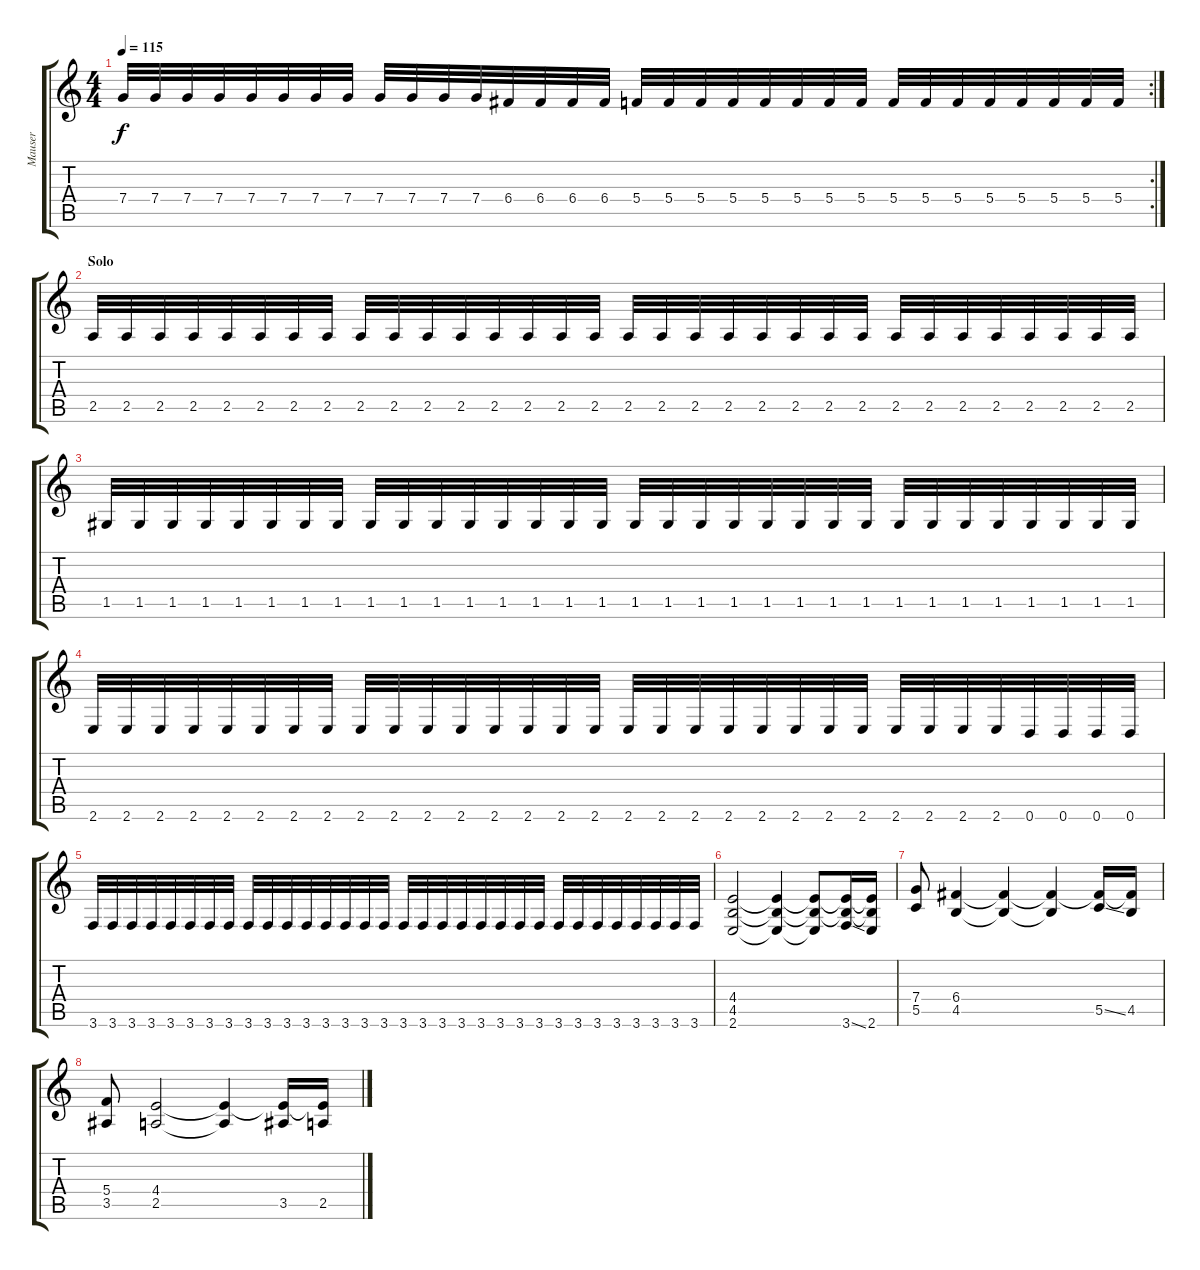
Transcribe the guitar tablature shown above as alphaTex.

\track ("Mauser" "Mauser") {instrument distortionguitar}
\staff {score tabs}
\tuning (D4 A3 F3 C3 G2 D2) {hide}
\rc 2
\ts (4 4)
\tempo 115
\clef g2
\ks c
7.4.32{dy f} 7.4.32 7.4.32 7.4.32 7.4.32 7.4.32 7.4.32 7.4.32 7.4.32 7.4.32 7.4.32 7.4.32 6.4.32 6.4.32 6.4.32 6.4.32 5.4.32 5.4.32 5.4.32 5.4.32 5.4.32 5.4.32 5.4.32 5.4.32 5.4.32 5.4.32 5.4.32 5.4.32 5.4.32 5.4.32 5.4.32 5.4.32 |
\section ("" "Solo")
2.5.32 2.5.32 2.5.32 2.5.32 2.5.32 2.5.32 2.5.32 2.5.32 2.5.32 2.5.32 2.5.32 2.5.32 2.5.32 2.5.32 2.5.32 2.5.32 2.5.32 2.5.32 2.5.32 2.5.32 2.5.32 2.5.32 2.5.32 2.5.32 2.5.32 2.5.32 2.5.32 2.5.32 2.5.32 2.5.32 2.5.32 2.5.32 |
1.5.32 1.5.32 1.5.32 1.5.32 1.5.32 1.5.32 1.5.32 1.5.32 1.5.32 1.5.32 1.5.32 1.5.32 1.5.32 1.5.32 1.5.32 1.5.32 1.5.32 1.5.32 1.5.32 1.5.32 1.5.32 1.5.32 1.5.32 1.5.32 1.5.32 1.5.32 1.5.32 1.5.32 1.5.32 1.5.32 1.5.32 1.5.32 |
2.6.32 2.6.32 2.6.32 2.6.32 2.6.32 2.6.32 2.6.32 2.6.32 2.6.32 2.6.32 2.6.32 2.6.32 2.6.32 2.6.32 2.6.32 2.6.32 2.6.32 2.6.32 2.6.32 2.6.32 2.6.32 2.6.32 2.6.32 2.6.32 2.6.32 2.6.32 2.6.32 2.6.32 0.6.32 0.6.32 0.6.32 0.6.32 |
3.6.32 3.6.32 3.6.32 3.6.32 3.6.32 3.6.32 3.6.32 3.6.32 3.6.32 3.6.32 3.6.32 3.6.32 3.6.32 3.6.32 3.6.32 3.6.32 3.6.32 3.6.32 3.6.32 3.6.32 3.6.32 3.6.32 3.6.32 3.6.32 3.6.32 3.6.32 3.6.32 3.6.32 3.6.32 3.6.32 3.6.32 3.6.32 |
(4.4 4.5 2.6).2 (4.4{t} 4.5{t} 2.6{t}).4 (4.4{t} 4.5{t} 2.6{t}).8 (4.4{t} 4.5{t} 3.6{ss}).16 (4.4{t} 4.5{t} 2.6).16 |
(7.4 5.5).8 (6.4 4.5).4 (6.4{t} 4.5{t}).4 (6.4{t} 4.5{t}).4 (6.4{t} 5.5{ss}).16 (6.4{t} 4.5).16 |
(5.4 3.5).8 (4.4 2.5).2 (4.4{t} 2.5{t}).4 (4.4{t} 3.5).16 (4.4{t} 2.5).16
